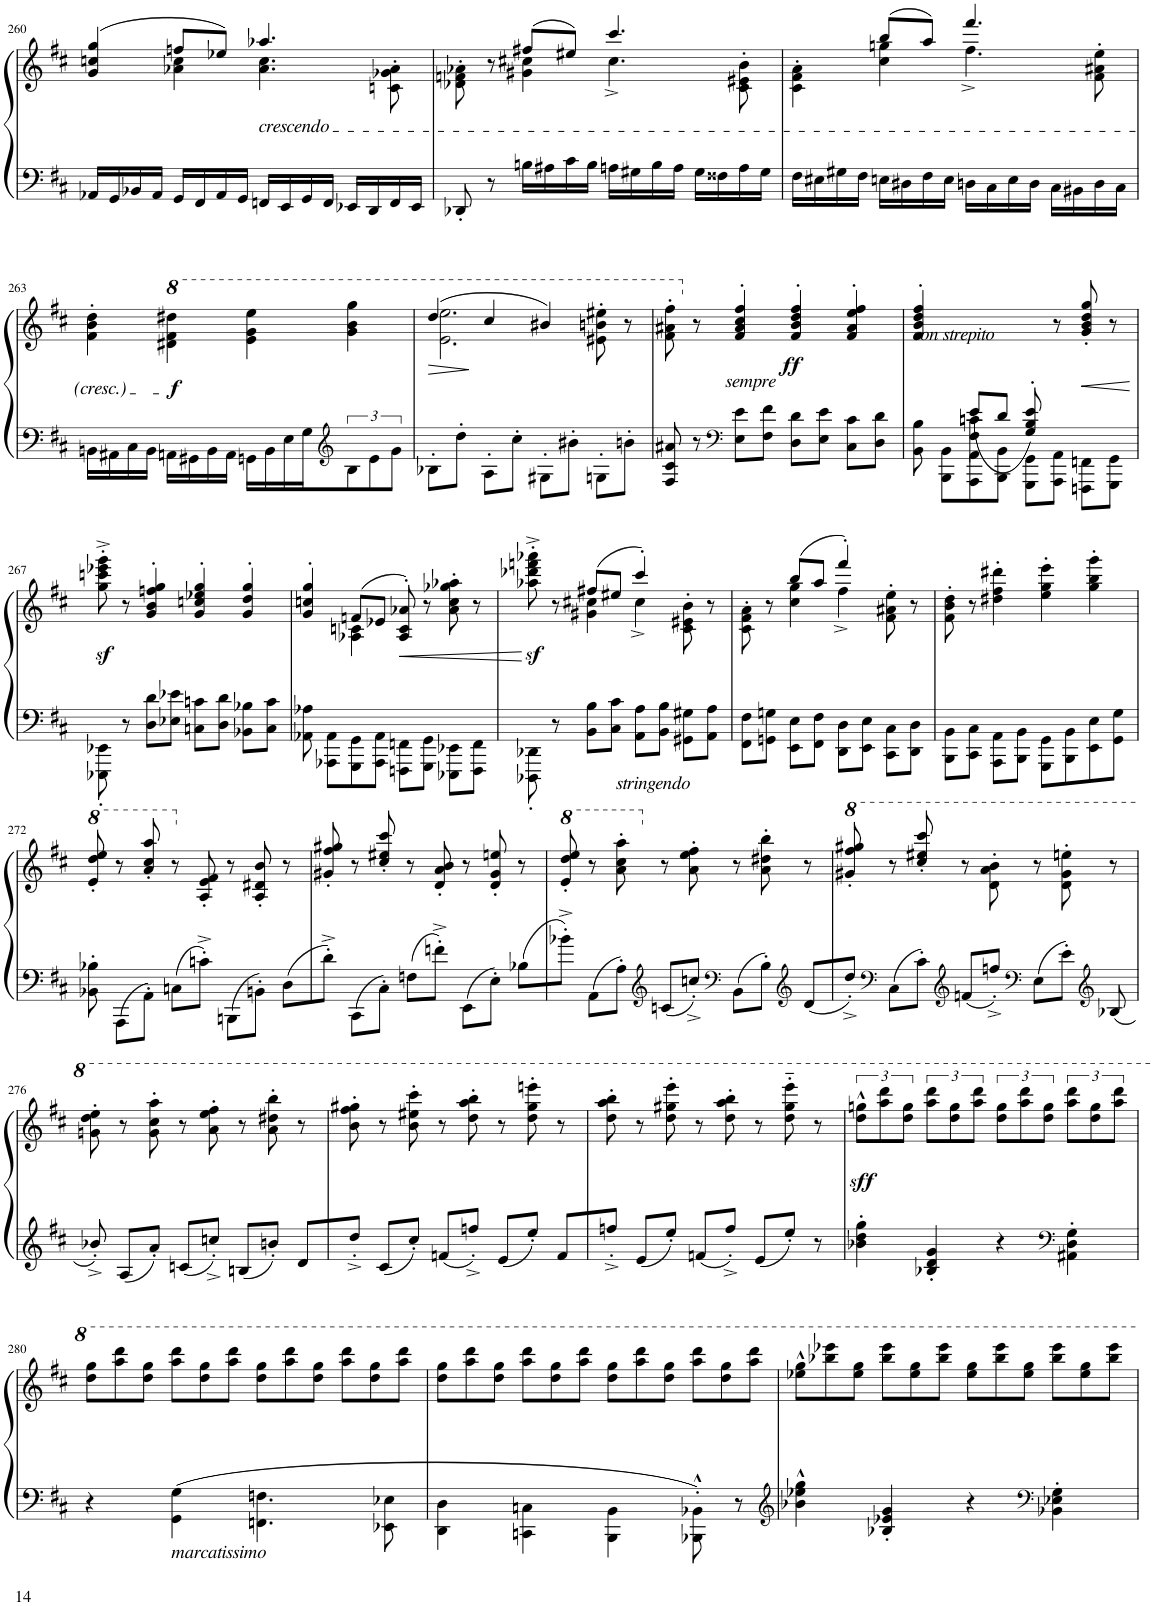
**kern	**kern	**dynam
*part1	*part1	*part1
*staff2	*staff1	*staff1/2
*I"Piano	*	*
*I'Pno.	*	*
!!LO:PB:g=z
*clefF4	*clefG2	*
*k[f#c#]	*k[f#c#]	*
*M4/4	*M4/4	*
*met(c)	*met(c)	*
=260	=260	=260
*	*^	*
16AA-X/LL	(4g/ 4ccn/ 4gg/	4ryy	.
16GG/	.	.	.
16BB-X/	.	.	.
16AA-/JJ	.	.	.
16GG/LL	8ffn/L	4a-X\ 4cc\	.
16FF#/	.	.	.
16AA-/	8ee-X/J)	.	.
16GG/JJ	.	.	.
!	!LO:TX:b:i:t=crescendo	!	!
16FFn/LL	4.aa-X/	4.a-\ 4.cc\	.
16EE/	.	.	.
16GG/	.	.	.
16FF/JJ	.	.	.
16EE-X/LL	.	.	.
16DD/	.	.	.
16FF/	8cn\'> 8g-X\'> 8a-\'>	8ryy	.
16EE-/JJ	.	.	.
=261	=261	=261	=261
8DD-X'/	8d-X\'> 8fn\'> 8a-X\'>	4ryy	.
8r	8r	.	.
16Bn\LL	(8ff#X/L	4g#X\ 4cc#X\	.
16A#X\	.	.	.
16c#\	8ee#X/J)	.	.
16B\JJ	.	.	.
16An\LL	4.ccc#/	4.cc#^\	.
16G#X\	.	.	.
16B\	.	.	.
16A\JJ	.	.	.
16G#\LL	.	.	.
16F##X\	.	.	.
16A\	8c#\'> 8e#X\'> 8b\'>	8ryy	.
16G#\JJ	.	.	.
=262	=262	=262	=262
16F#\LL	4c#\'> 4f#\'> 4a\'>	4ryy	.
16E#X\	.	.	.
16G#X\	.	.	.
16F#\JJ	.	.	.
16En\LL	(8bb/L	4cc#\ 4ggn\	.
16D#X\	.	.	.
16F#\	8aa/J)	.	.
16E\JJ	.	.	.
16Dn\LL	4.fff#/	4.ff#^\	.
16C#\	.	.	.
16E\	.	.	.
16D\JJ	.	.	.
16C#\LL	.	.	.
16BB#X\	.	.	.
16D\	8f#\'> 8a#X\'> 8ee\'>	8ryy	.
16C#\JJ	.	.	.
*	*v	*v	*
!!LO:LB:g=z
=263	=263	=263
16BBn\LL	4f#\'> 4b\'> 4dd\'>	.
16AA#X\	.	.
16C#\	.	.
16BB\JJ	.	.
*	*8va	*
!	!	!LO:DY:b
16AAn\LL	4dd#X\ 4ff#\ 4ddd#X\	f
16GG#X\	.	.
16BB\	.	.
16AA\JJ	.	.
16GGn\LL	4ee\ 4gg\ 4eee\	.
16BB\	.	.
16E\	.	.
16G\J	.	.
*clefG2	*	*
12B\	4gg\ 4bb\ 4ggg\	.
12e\	.	.
12g\J	.	.
=264	=264	=264
!	!	!LO:HP:b
*	*^	*
8B-X'\L	(4ddd/	2.ee\ 2.eee\	>
8dd'\J	.	.	.
8A'\L	4ccc#/	.	]
8cc#'\J	.	.	.
8G#X'\L	4bb#X/)	.	.
8b#X'\J	.	.	.
8Gn'\L	8ee#X\'> 8bbn\'> 8eee#X\'>	4ryy	.
8bn'\J	8r	.	.
*	*v	*v	*
=265	=265	=265
8F#/ 8c#/ 8a#X/	8ff#\' 8aa#X\' 8fff#\'	.
*	*X8va	*
8r	8r	.
*clefF4	*	*
!	!LO:TX:b:i:t=sempre	!
8E\ 8e\L	4f#/'> 4a#/'> 4cc#/'> 4ff#/'>	.
8F#\ 8f#\J	.	.
!	!	!LO:DY:b
8D\ 8d\L	4f#/'> 4b/'> 4dd/'> 4ff#/'>	ff
8E\ 8e\J	.	.
8C#\ 8c#\L	4f#/'> 4a#/'> 4ee/'> 4ff#/'>	.
8D\ 8d\J	.	.
=266	=266	=266
*^	*	*
*	*^	*	*
!	!	!	!LO:TX:b:i:t=con strepito	!
4ryy	8BB\ 8B\	4ryy	4f#/'> 4b/'> 4dd/'> 4ff#/'>	.
.	8BBB\ 8BB\L	.	.	.
8e/L	8AAA\ 8AA\	4F#\ 4cn\	4.ryy	.
8d/J	8BBB\ 8BB\J	.	.	.
8G/'> 8B/'> 8e/'>	8GGG\ 8GG\L	2ryy	.	.
4.ryy	8AAA\ 8AA\J	.	8r	.
!	!	!	!	!LO:HP:b
.	8FFFn\ 8FFn\L	.	8g/' 8b/' 8dd/' 8gg/'	<
.	8GGG\ 8GG\J	.	8r	.
*v	*v	*v	*	*
.	.	[
!!LO:LB:g=z
=267	=267	=267
8EEE-X\'< 8EE-X\'<	8gg\z<'^ 8cccn\z<'^ 8eee-X\z<'^ 8ggg\z<'^	.
8r	8r	.
8D\ 8d\L	4g/'> 4b/'> 4ffn/'> 4gg/'>	.
8E-X\ 8e-X\J	.	.
8Cn\ 8cn\L	4g/'> 4ccn/'> 4ee-X/'> 4gg/'>	.
8D\ 8d\J	.	.
8BB-X\ 8B-X\L	4g/'> 4dd/'> 4gg/'>	.
8C\ 8c\J	.	.
=268	=268	=268
*	*^	*
8AA-X\ 8A-X\	4g/'> 4ccn/'> 4gg/'>	4ryy	.
8AAA-X\ 8AA-\L	.	.	.
8GGG\ 8GG\	(8fn/L	4A-X\ 4cn\	.
8AAA-\ 8AA-\J	8e-X/J	.	.
!	!	!	!LO:HP:b
8FFFn\ 8FFn\L	8A-/'> 8c/'> 8a-X/'>)	2ryy	<
8GGG\ 8GG\J	8r	.	.
8EEE-X\ 8EE-X\L	8a-\'> 8cc\'> 8gg-X\'> 8aa-X\'>	.	.
8FFF\ 8FF\J	8r	.	.
*	*v	*v	*
.	.	[
=269	=269	=269
*	*^	*
!	!	!	!LO:DY:b
8DDD-X\'< 8DD-X\'<	8aa-X\'>^> 8ddd-X\'>^> 8fffn\'>^> 8aaa-X\'>^>	4ryy	sf
8r	8r	.	.
8BB\ 8B\L	(8ff#X/L	4g#X\ 4cc#X\	.
8C#\ 8c#\J	8ee#X/J	.	.
8AA\ 8A\L	4ccc#'>/)	4cc#^\	.
8BB\ 8B\J	.	.	.
8GG#X\ 8G#X\L	8c#\'> 8e#X\'> 8b\'>	4ryy	.
8AA\ 8A\J	8r	.	.
=270	=270	=270	=270
8FF#\ 8F#\L	8c#\'> 8f#\'> 8a\'>	4ryy	.
8GGn\ 8Gn\J	8r	.	.
8EE\ 8E\L	(8bb/L	4cc#\ 4gg\	.
8FF#\ 8F#\J	8aa/J	.	.
8DD\ 8D\L	4fff#'>/)	4ff#^\	.
8EE\ 8E\J	.	.	.
8CC#\ 8C#\L	8f#\'> 8a#X\'> 8ee\'>	4ryy	.
8DD\ 8D\J	8r	.	.
*	*v	*v	*
=271	=271	=271
8BBB\ 8BB\L	8f#\' 8b\' 8dd\'	.
8CC#\ 8C#\J	8r	.
8AAA\ 8AA\L	4dd#X\'> 4ff#\'> 4ddd#X\'>	.
8BBB\ 8BB\J	.	.
8GGG\ 8GG\L	4ee\'> 4gg\'> 4eee\'>	.
8BBB\ 8BB\	.	.
8EE\ 8E\	4gg\'> 4bb\'> 4ggg\'>	.
8GG\ 8G\J	.	.
!!LO:LB:g=z
=272	=272	=272
*	*8va	*
8BB-X\' 8B-X\'	8ee/' 8ddd/' 8eee/'	.
8AAA\L	8r	.
8AA'\J	8aa/' 8ccc#/' 8aaa/'	.
*	*X8va	*
8Cn\L	8r	.
8cn'^\J	8A/' 8e/' 8f#/'	.
8BBBn\L	8r	.
8BBn'\J	8A/' 8d#X/' 8b/'	.
8D\L	8r	.
=273	=273	=273
8d'^\J	8g#X/' 8ff#/' 8gg#X/'	.
8CC#\L	8r	.
8C#'\J	8cc#/' 8ee#X/' 8ccc#/'	.
8Fn\L	8r	.
8fn'^\J	8d/' 8a/' 8b/'	.
8EE\L	8r	.
8E'\J	8d/' 8g#/' 8een/'	.
8B-X\L	8r	.
=274	=274	=274
*	*8va	*
8b-X'^\J	8ee/' 8ddd/' 8eee/'	.
8AA\L	8r	.
!	!LO:TX:a:i:t=stringendo	!
8A'\J	8aa\' 8ccc#\' 8aaa\'	.
*clefG2	*	*
*	*X8va	*
8cn/L	8r	.
8ccn'^/J	8a\' 8ee\' 8ff#\'	.
*clefF4	*	*
8BB\L	8r	.
8B'\J	8a\' 8dd#X\' 8bb\'	.
*clefG2	*	*
8d/L	8r	.
=275	=275	=275
8dd'^/J	8gg#X/' 8fff#/' 8ggg#X/'	.
*clefF4	*	*
8C#\L	8r	.
8c#'\J	8ccc#/' 8eee#X/' 8cccc#/'	.
*clefG2	*	*
8fn/L	8r	.
8ffn'^/J	8dd\' 8aa\' 8bb\'	.
*clefF4	*	*
8E\L	8r	.
8e'\J	8dd\' 8gg#\' 8eeen\'	.
*clefG2	*	*
8B-X/	8r	.
!!LO:LB:g=z
=276	=276	=276
8b-X'^/	8ggn\' 8ddd\' 8eee\'	.
8A/L	8r	.
8a'/J	8gg\' 8ccc#\' 8aaa\'	.
8cn/L	8r	.
8ccn'^/J	8aa\' 8eee\' 8fff#\'	.
8Bn/L	8r	.
8bn'/J	8aa\' 8ddd#X\' 8bbb\'	.
8d/L	8r	.
=277	=277	=277
8dd'^/J	8bb\' 8fff#\' 8ggg#X\'	.
8c#/L	8r	.
8cc#'/J	8bb\' 8eee#X\' 8cccc#\'	.
8fn/L	8r	.
8ffn'^/J	8ddd\' 8aaa\' 8bbb\'	.
8e/L	8r	.
8ee'/J	8ddd\' 8ggg#\' 8eeeen\'	.
8f/L	8r	.
=278	=278	=278
8ffn'^/J	8ddd\' 8aaa\' 8bbb\'	.
8e/L	8r	.
8ee'/J	8ddd\' 8ggg#X\' 8eeee\'	.
8fn/L	8r	.
8ff'^/J	8ddd\' 8aaa\' 8bbb\'	.
8e/L	8r	.
8ee'/J	8ddd\'~ 8ggg#\'~ 8eeee\'~	.
8r	8r	.
=279	=279	=279
!	!	!LO:DY:b
4b-X\' 4dd\' 4gg\'	12ddd\^^ 12gggn\^^L	other-dynamics
.	12aaa\ 12dddd\	.
.	12ddd\ 12ggg\J	.
4B-X/' 4d/' 4g/'	12aaa\ 12dddd\L	.
.	12ddd\ 12ggg\	.
.	12aaa\ 12dddd\J	.
4r	12ddd\ 12ggg\L	.
.	12aaa\ 12dddd\	.
.	12ddd\ 12ggg\J	.
*clefF4	*	*
4AA#X\' 4D\' 4G\'	12aaa\ 12dddd\L	.
.	12ddd\ 12ggg\	.
.	12aaa\ 12dddd\J	.
!!LO:LB:g=z
=280	=280	=280
*	*Xtuplet	*
4r	12ddd\ 12ggg\L	.
.	12aaa\ 12dddd\	.
.	12ddd\ 12ggg\J	.
!LO:TX:b:i:t=marcatissimo	!	!
4GG\^^ 4G\^^	12aaa\ 12dddd\L	.
.	12ddd\ 12ggg\	.
.	12aaa\ 12dddd\J	.
4.FFn\^^ 4.Fn\^^	12ddd\ 12ggg\L	.
.	12aaa\ 12dddd\	.
.	12ddd\ 12ggg\J	.
.	12aaa\ 12dddd\L	.
.	12ddd\ 12ggg\	.
8EE-X\^^ 8E-X\^^	.	.
.	12aaa\ 12dddd\J	.
=281	=281	=281
4DD\^^ 4D\^^	12ddd\ 12ggg\L	.
.	12aaa\ 12dddd\	.
.	12ddd\ 12ggg\J	.
4CCn\^^ 4Cn\^^	12aaa\ 12dddd\L	.
.	12ddd\ 12ggg\	.
.	12aaa\ 12dddd\J	.
4BBB\^^ 4BB\^^	12ddd\ 12ggg\L	.
.	12aaa\ 12dddd\	.
.	12ddd\ 12ggg\J	.
8BBB-X\'>^^ 8BB-X\'>^^	12aaa\ 12dddd\L	.
.	12ddd\ 12ggg\	.
8r	.	.
.	12aaa\ 12dddd\J	.
=282	=282	=282
*clefG2	*	*
4b-X\^^ 4ee-X\^^ 4gg\^^	12eee-X\^^ 12ggg\^^L	.
.	12bbb-X\ 12eeee-X\	.
.	12eee-\ 12ggg\J	.
4B-X/' 4e-X/' 4g/'	12bbb-\ 12eeee-\L	.
.	12eee-\ 12ggg\	.
.	12bbb-\ 12eeee-\J	.
4r	12eee-\ 12ggg\L	.
.	12bbb-\ 12eeee-\	.
.	12eee-\ 12ggg\J	.
*clefF4	*	*
4BB-X\' 4E-X\' 4G\'	12bbb-\ 12eeee-\L	.
.	12eee-\ 12ggg\	.
.	12bbb-\ 12eeee-\J	.
=	=	=
*-	*-	*-
